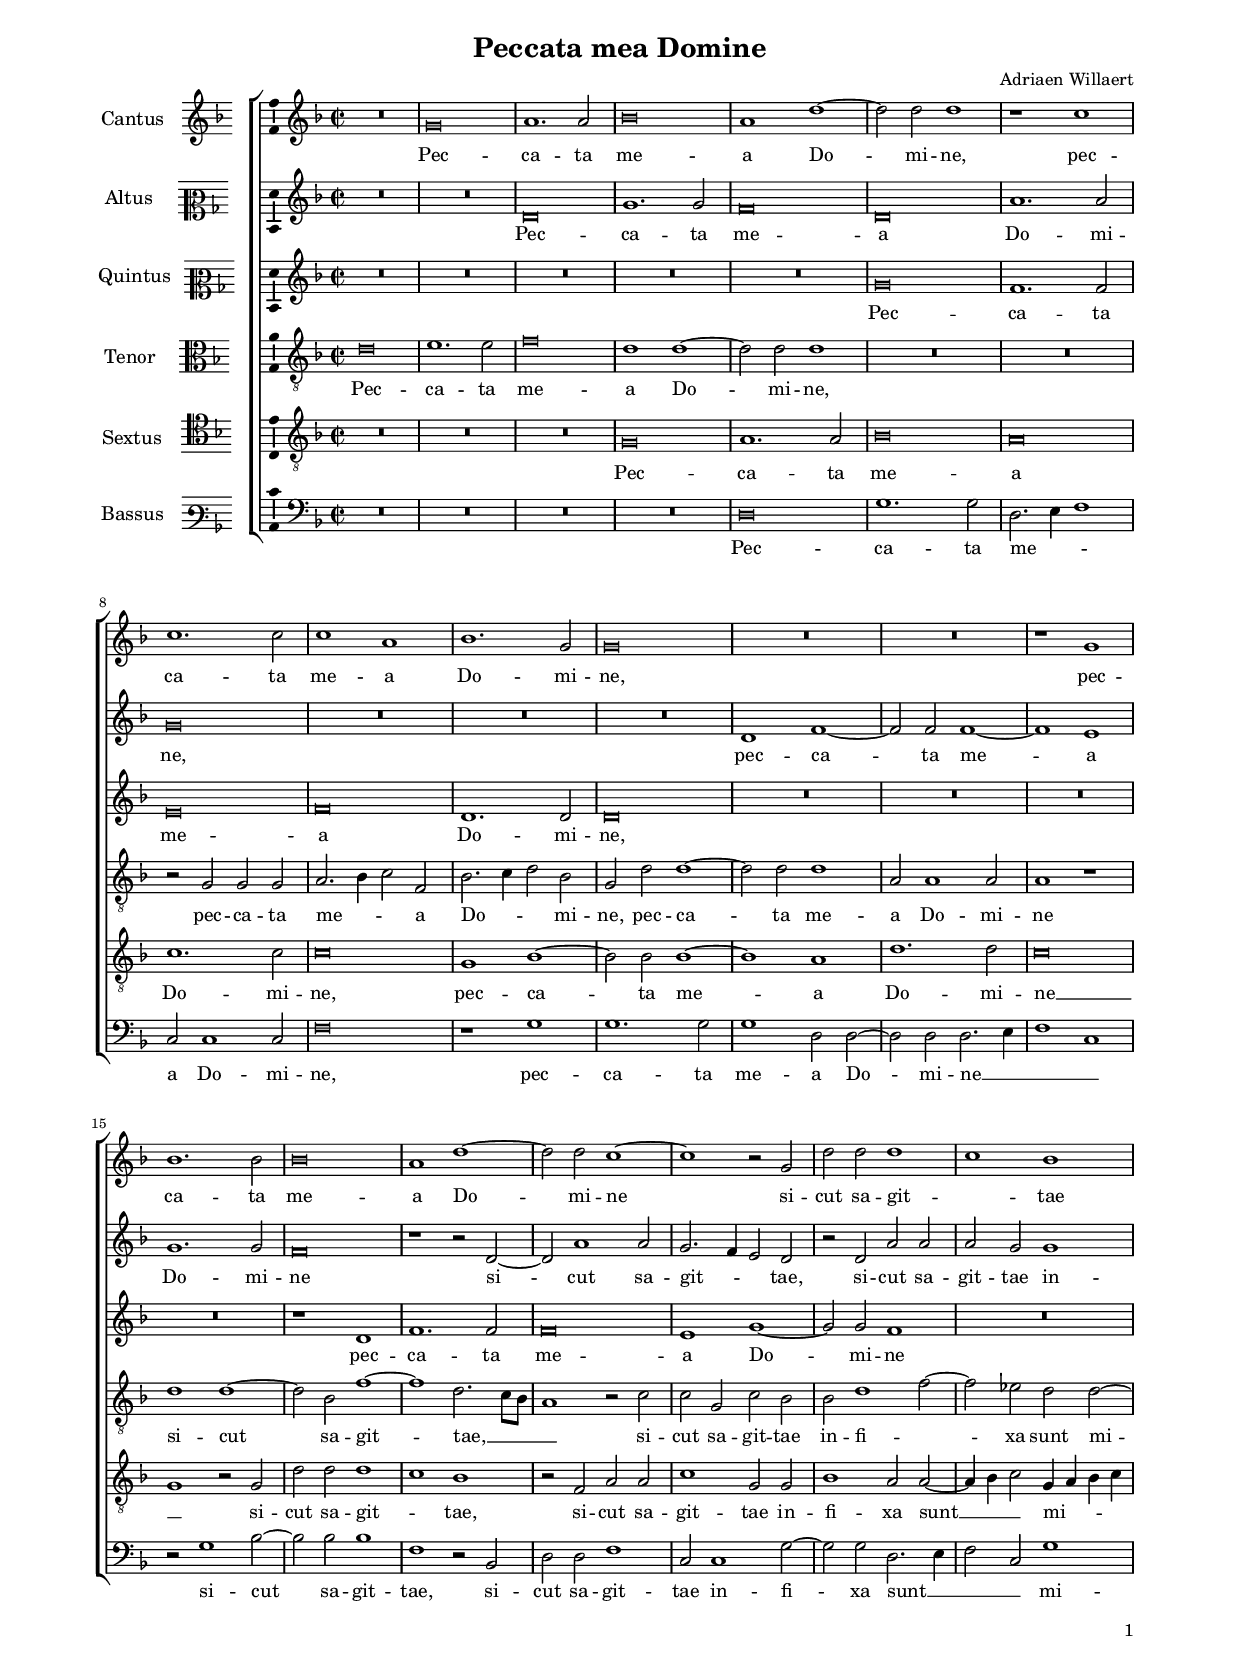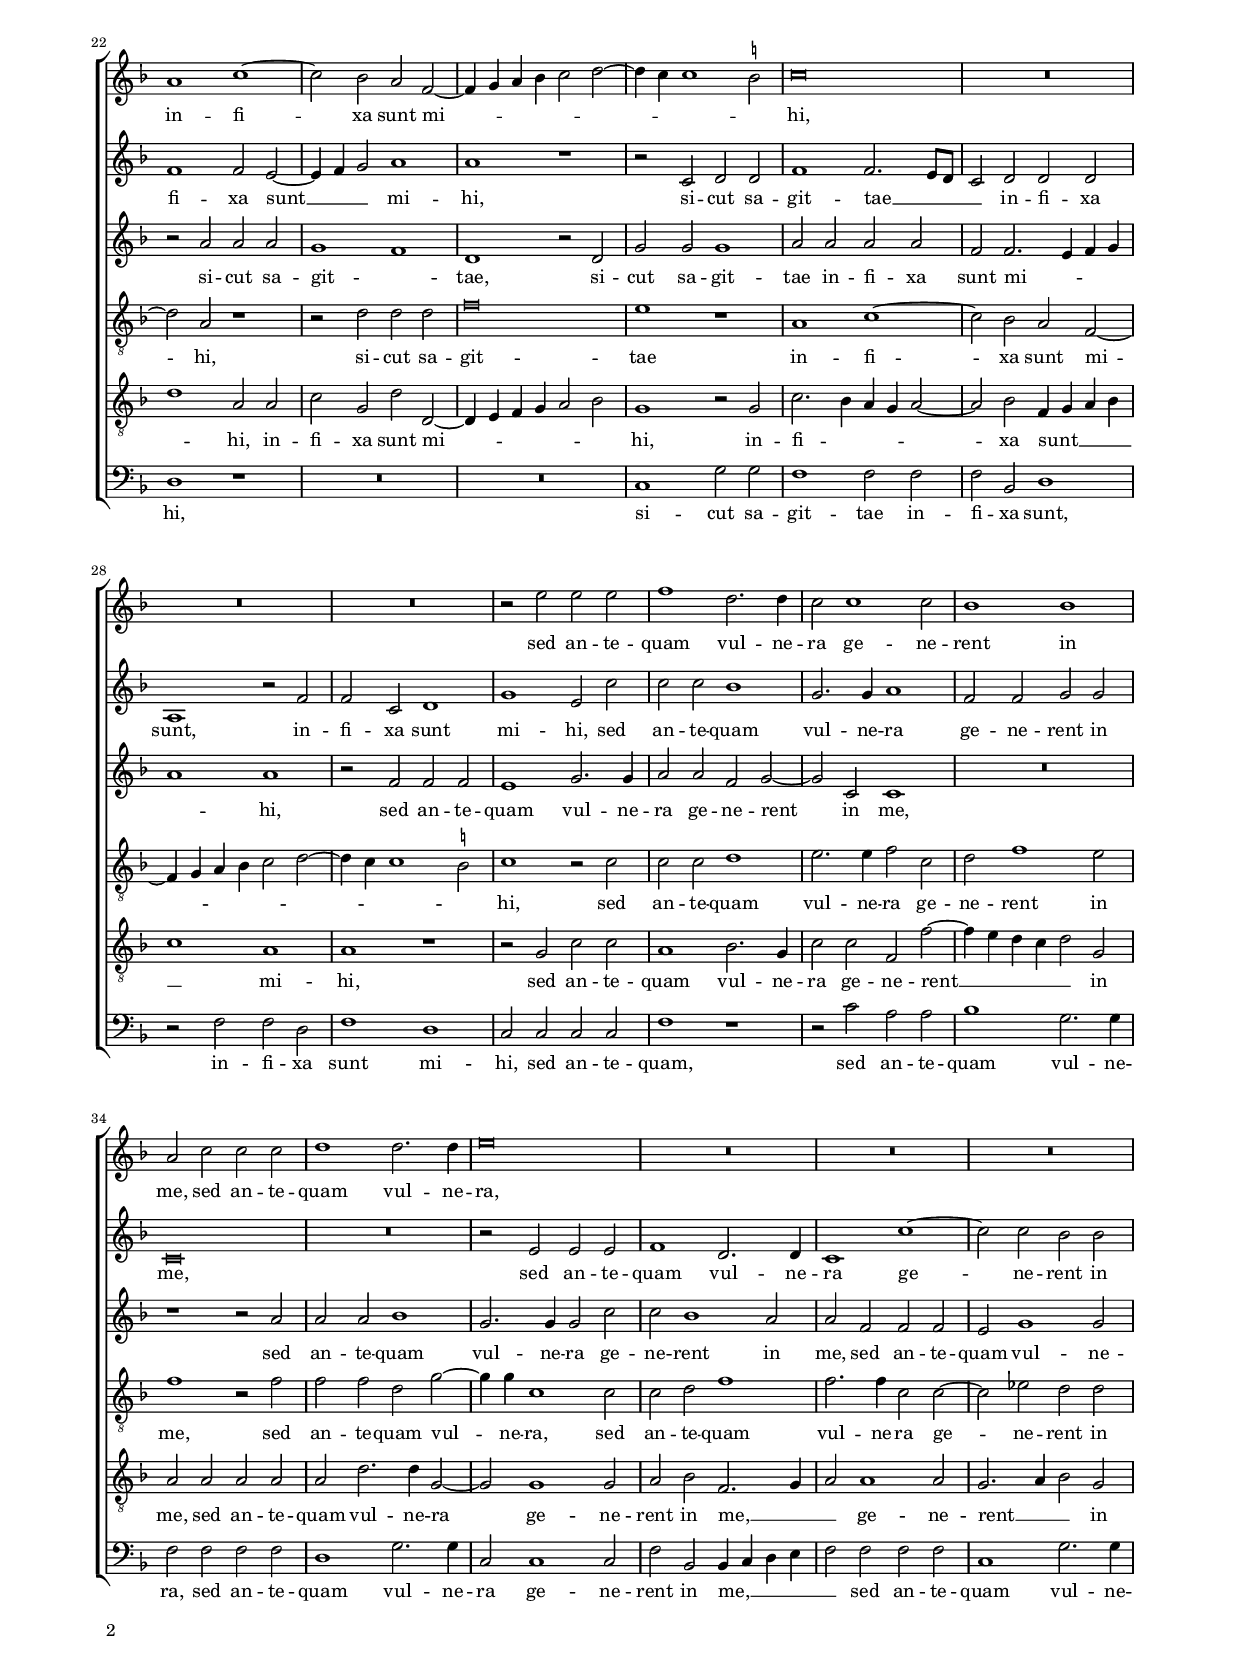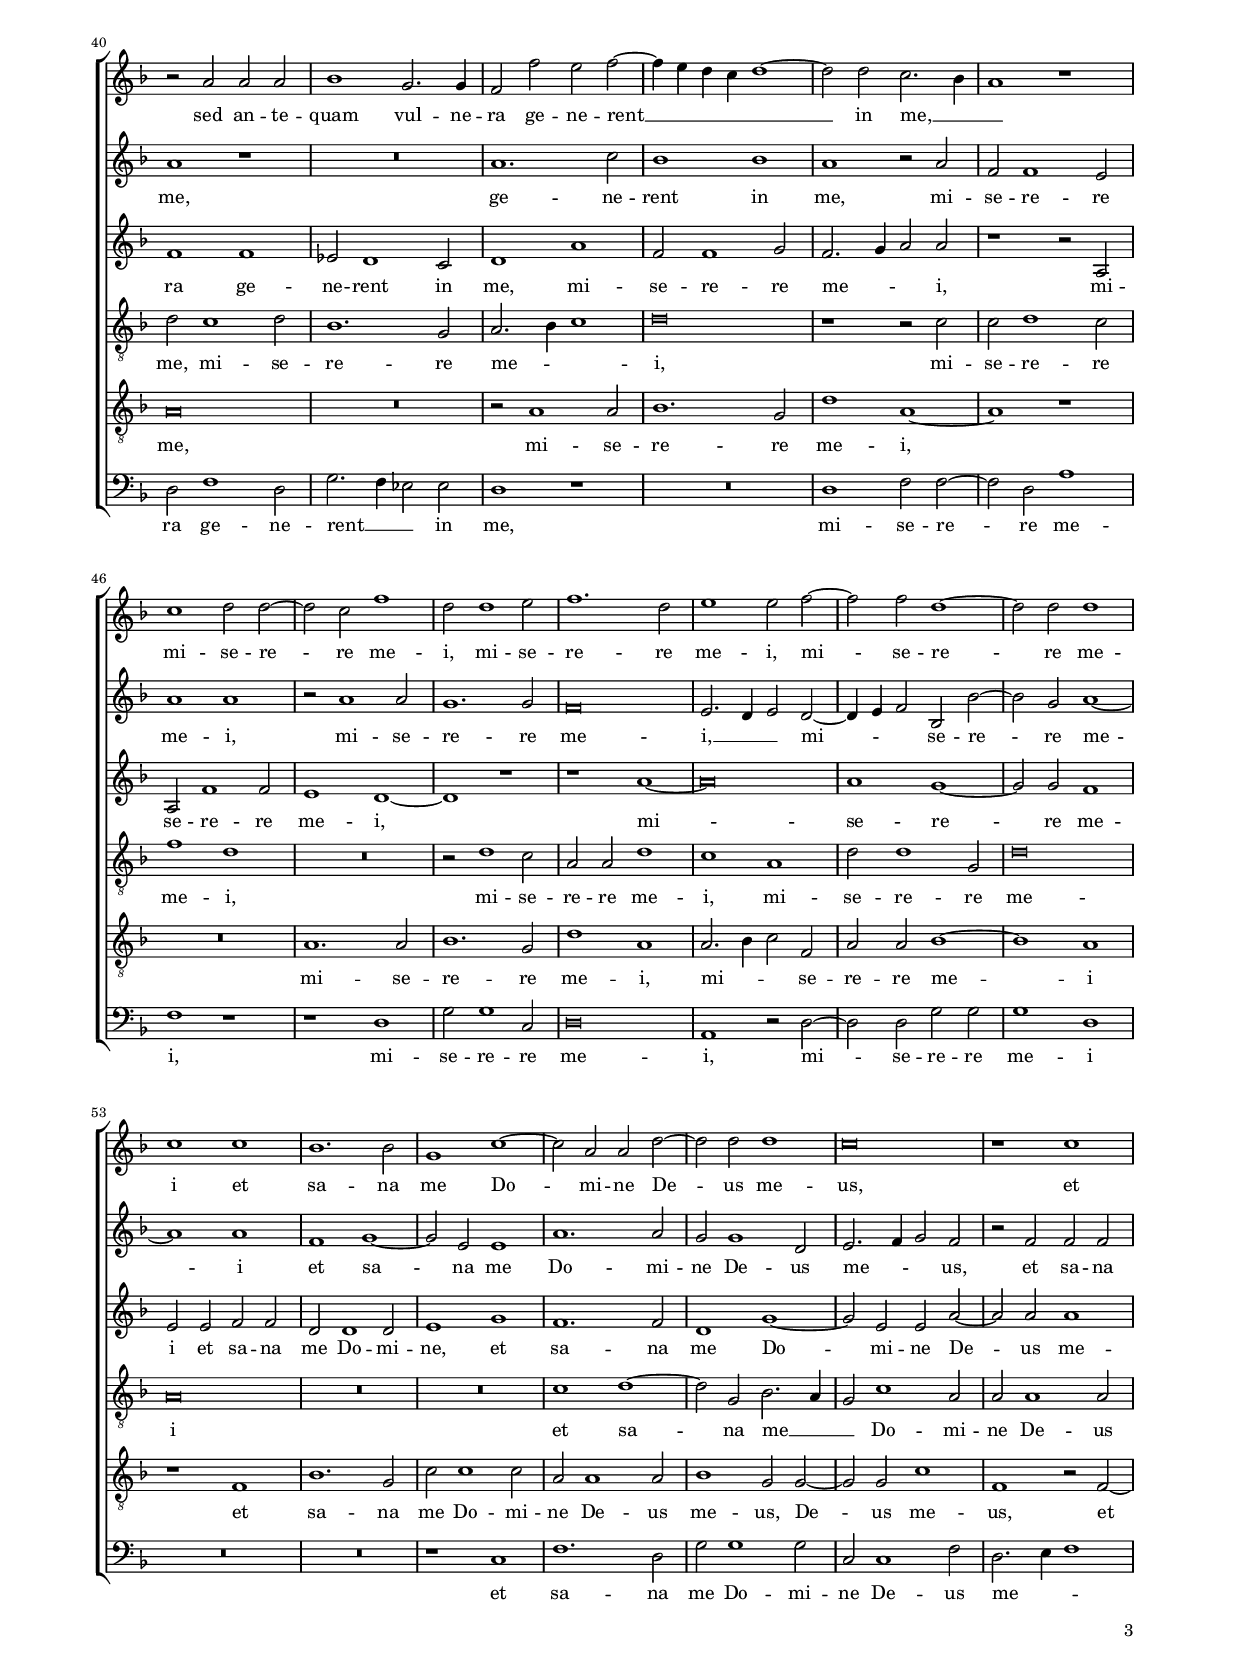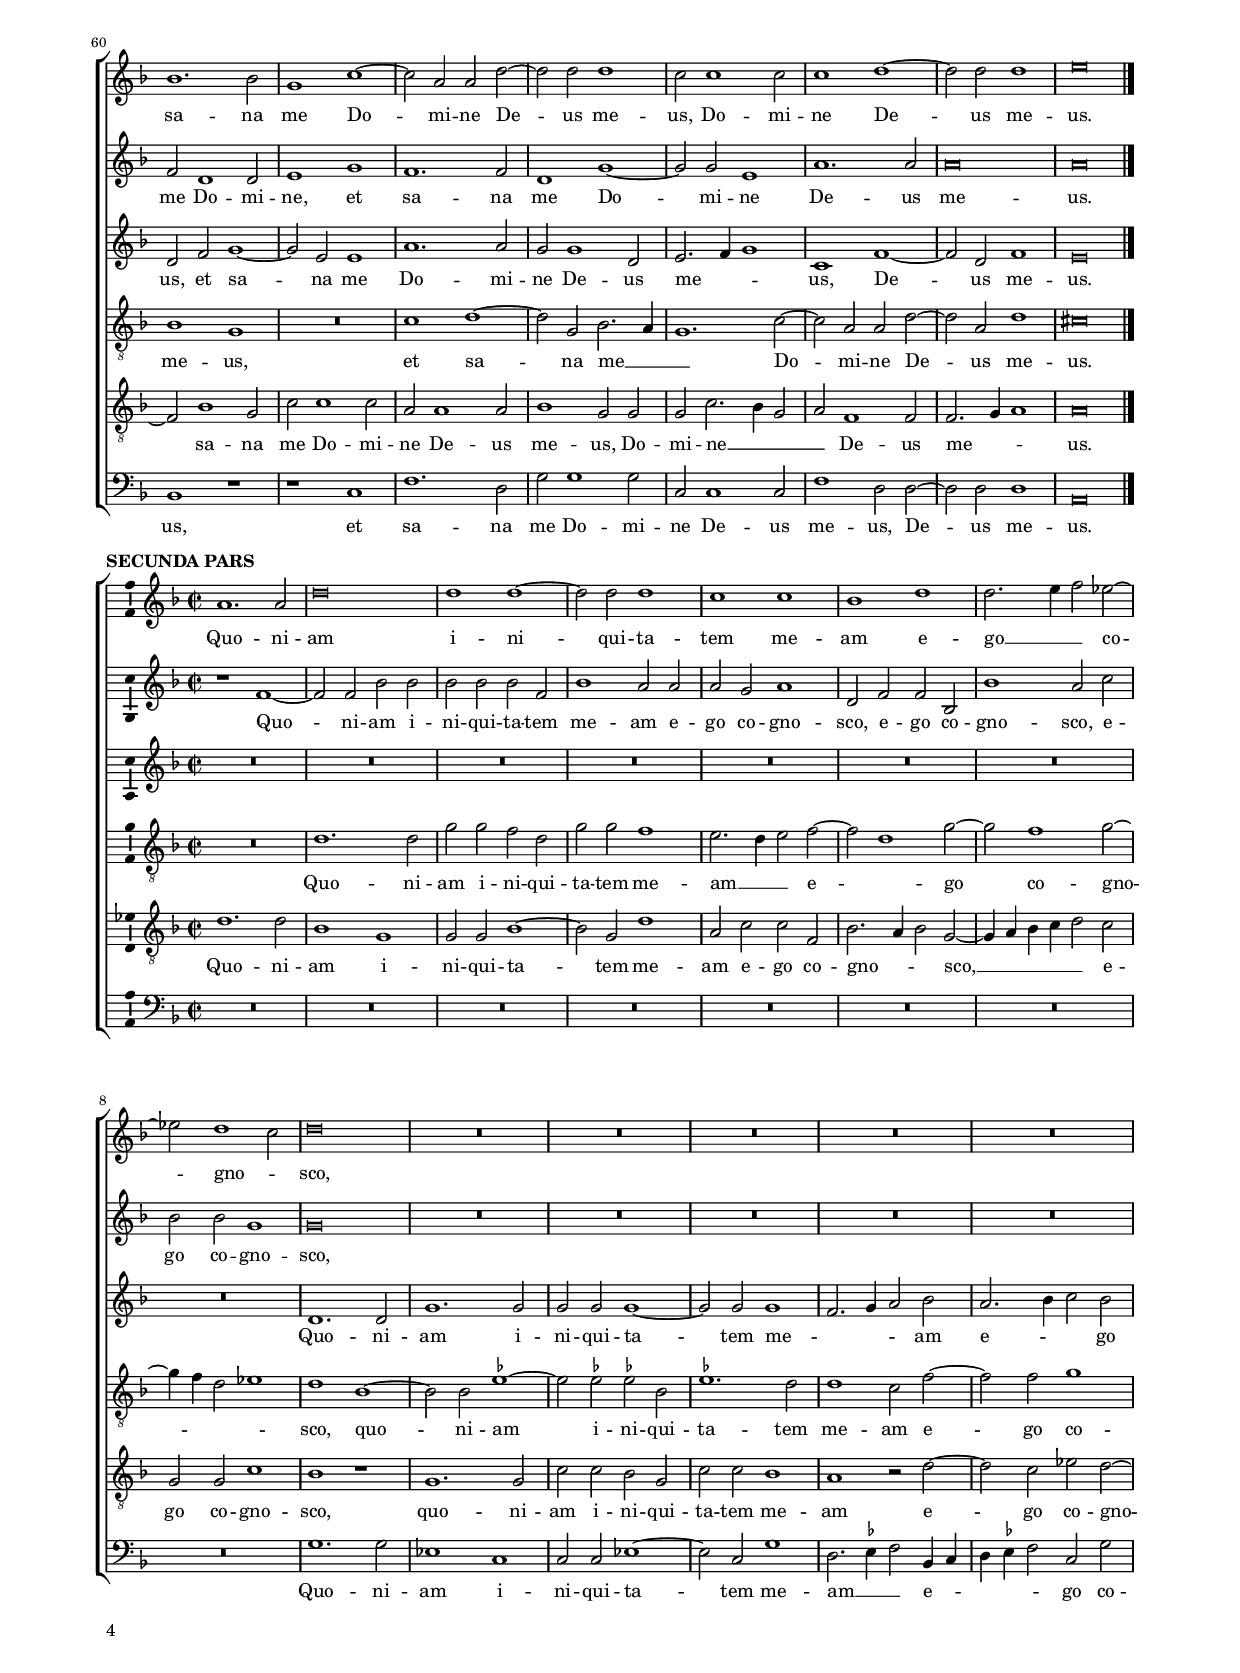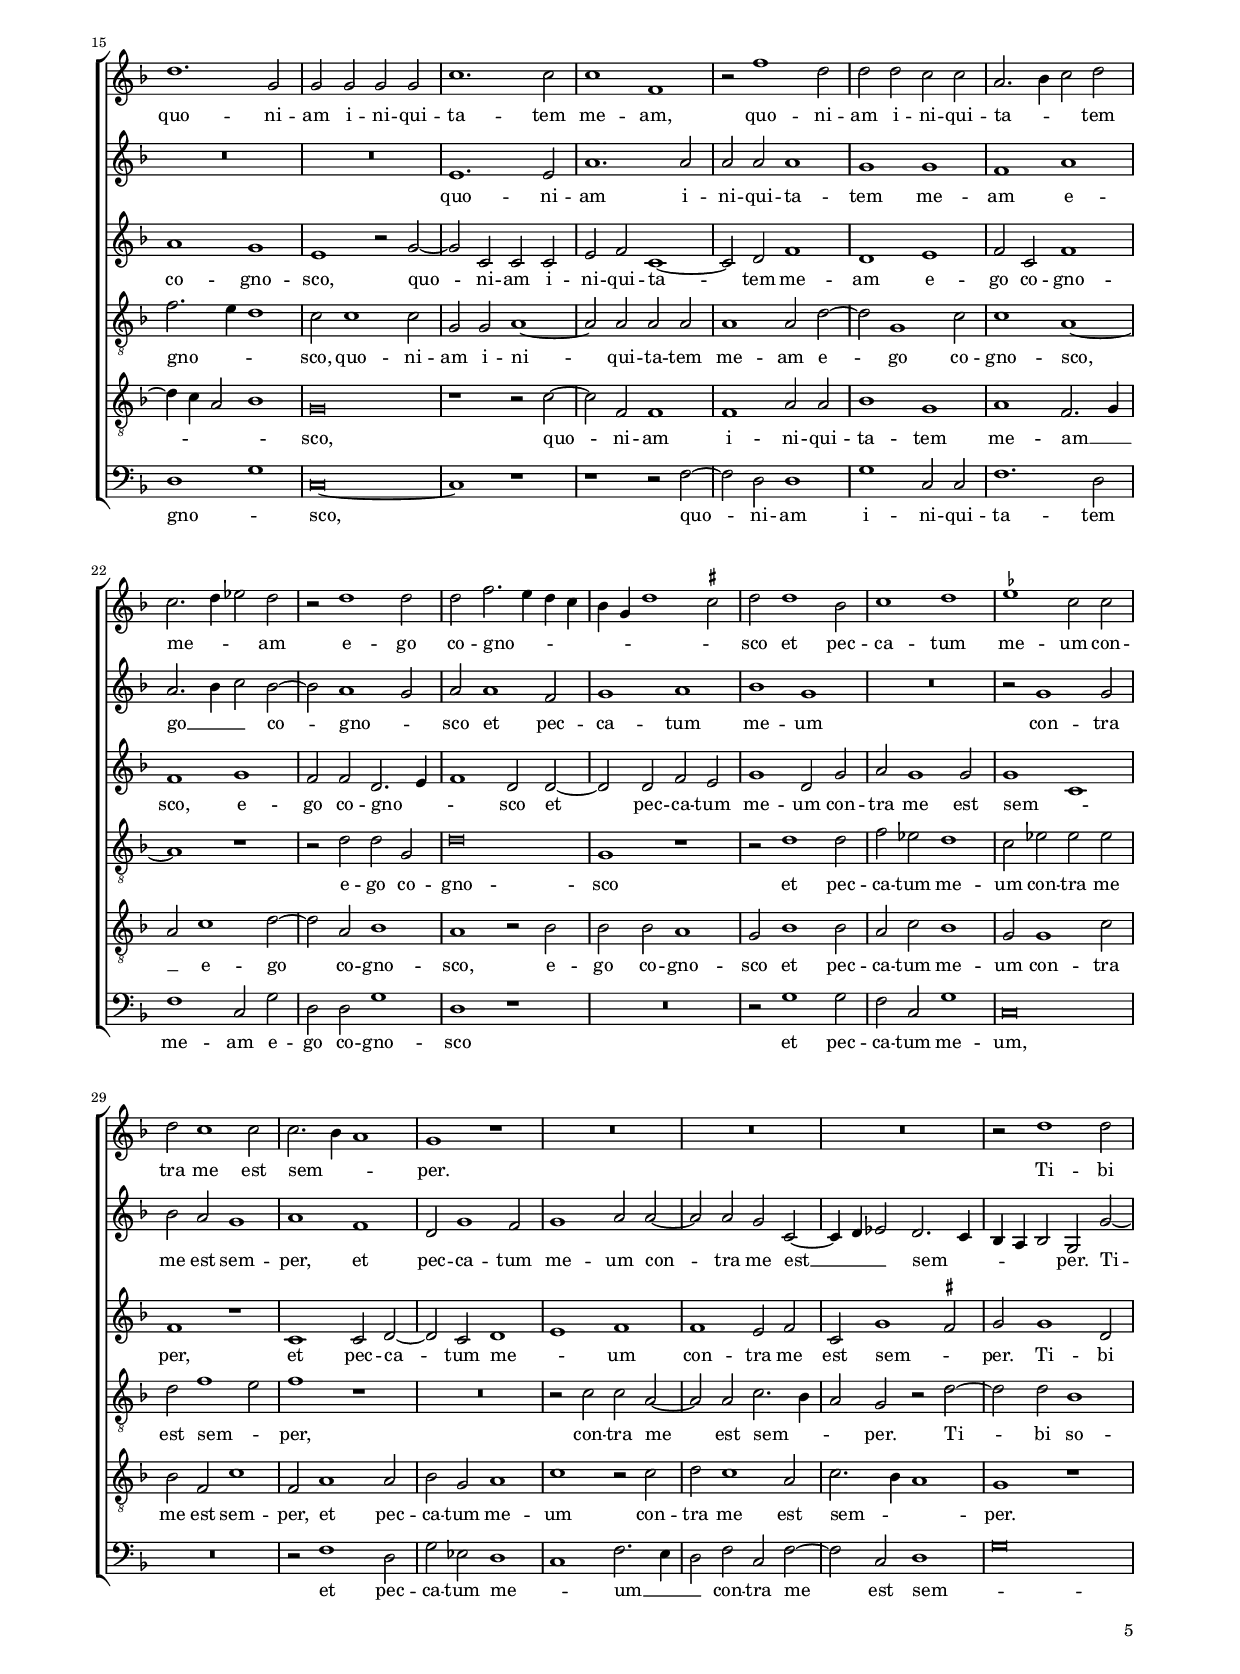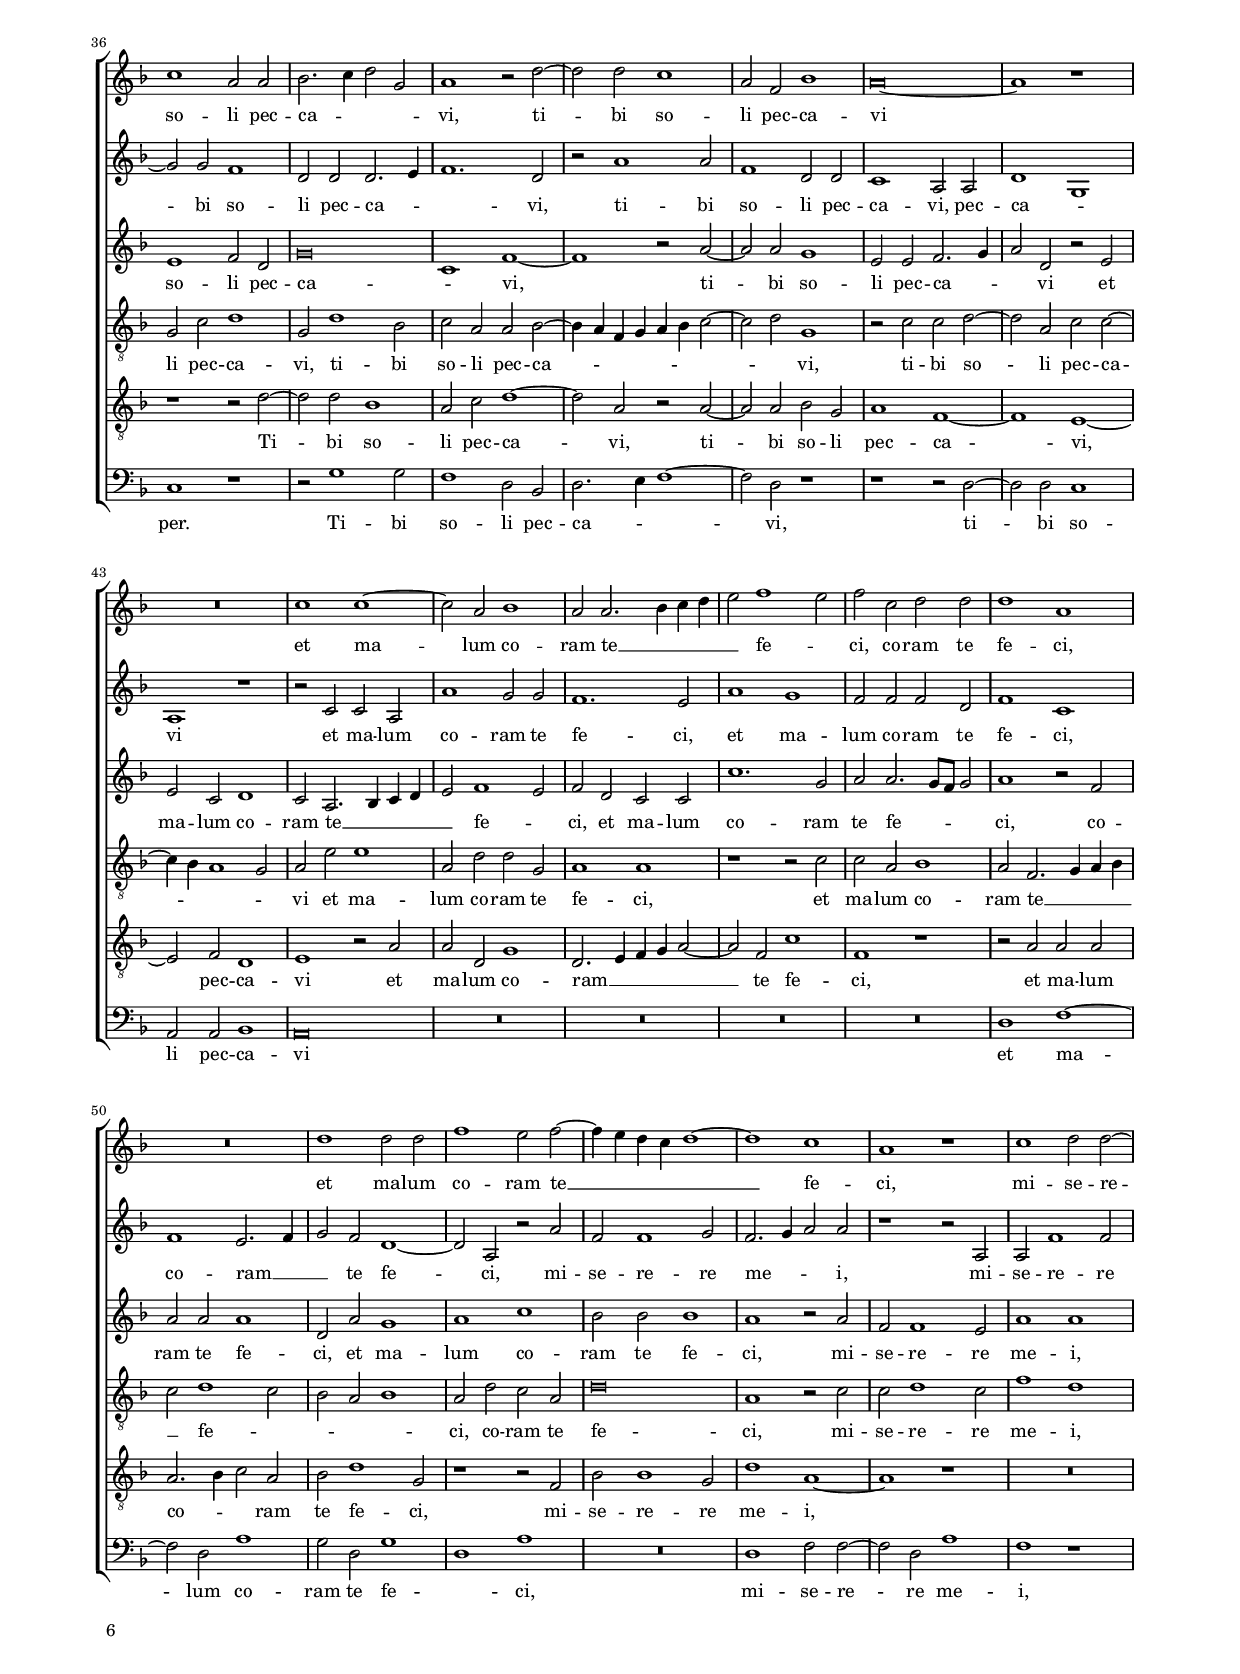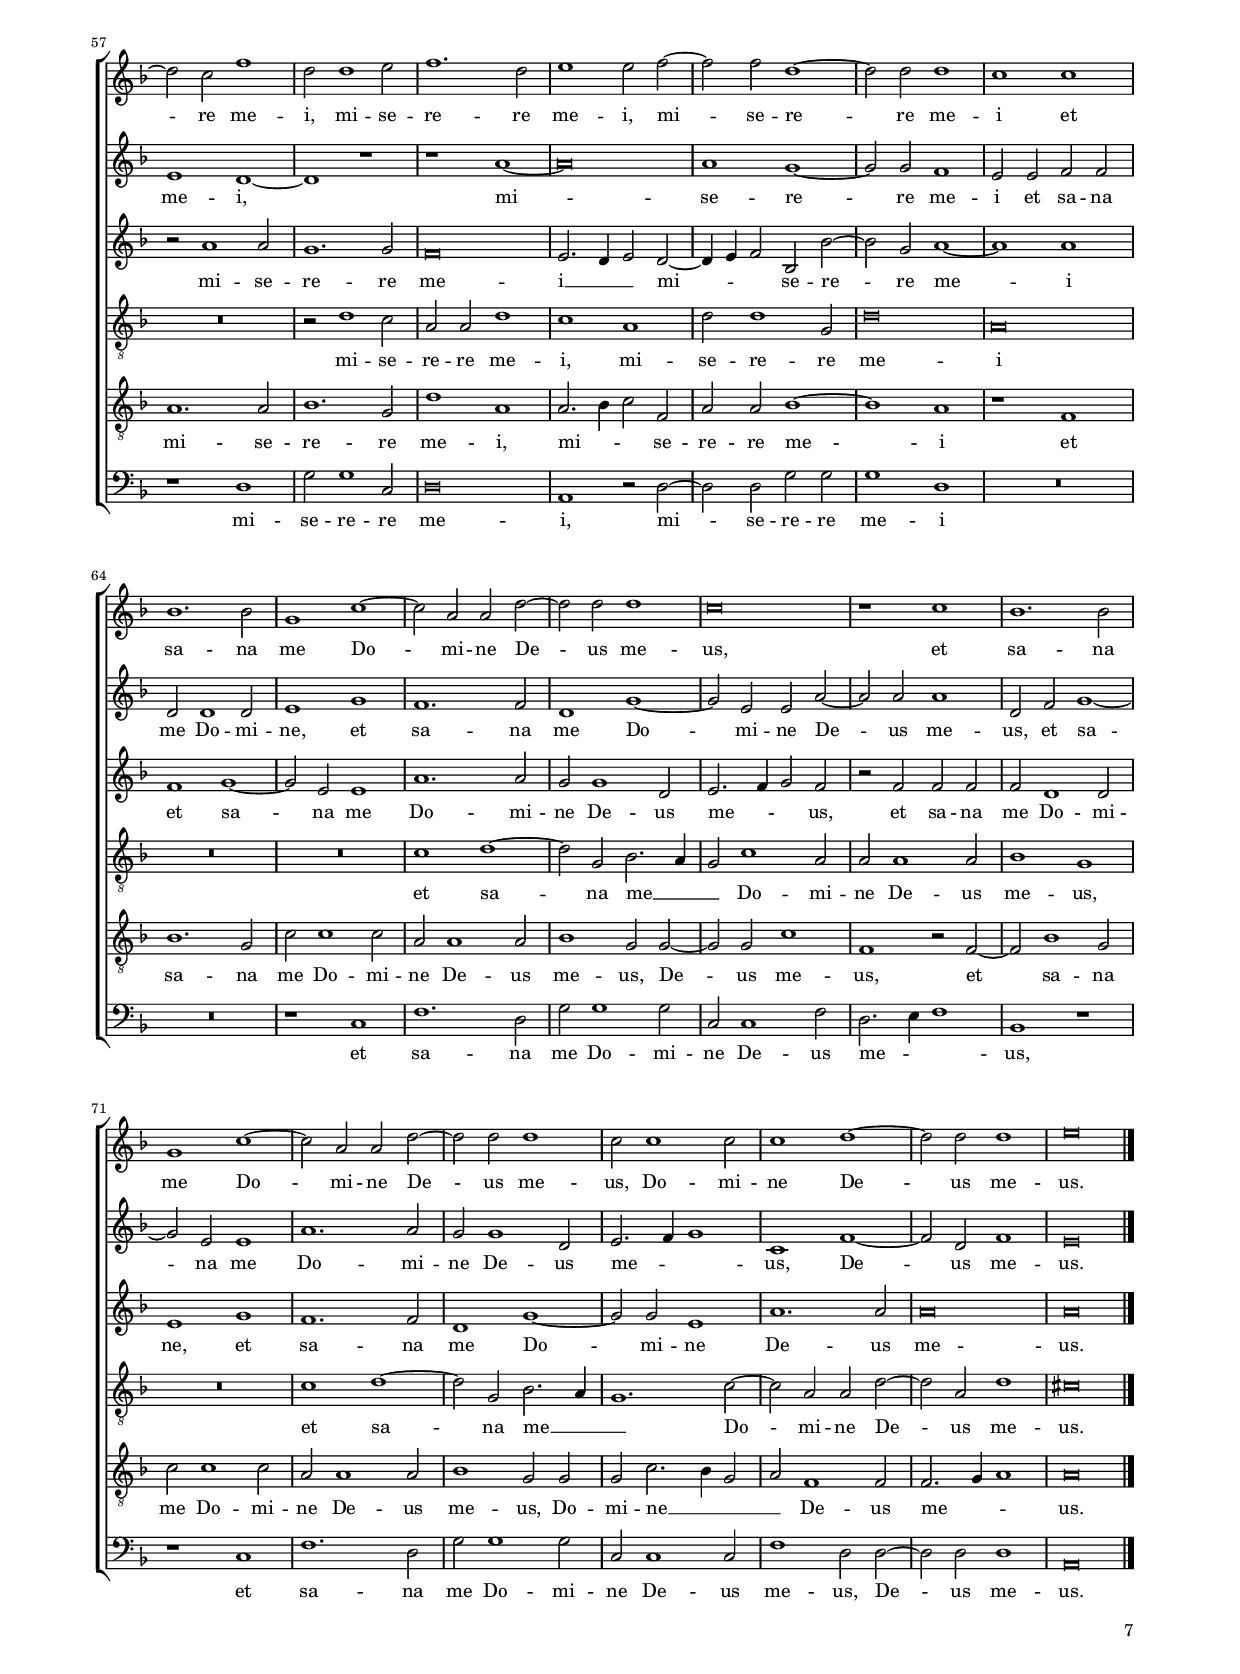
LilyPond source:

\header
{
  title="Peccata mea Domine"
  composer="Adriaen Willaert"
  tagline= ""
}

\version "2.20.0"
\language deutsch
#(set-global-staff-size 15)
% #(set-default-paper-size "letter")
#(ly:set-option 'point-and-click #f)


	ficta = { \once \set suggestAccidentals = ##t }
	
	forget = #(define-music-function (music) (ly:music?) #{
		\accidentalStyle forget
		$music
		\accidentalStyle default
		#})

	m = \melisma
	me = \melismaEnd
 %	\mark \markup { \fontsize #-3 \note  #"1" #1 = \fontsize #-3 \note #"1." #1 }


\paper
	{
	top-margin = 1.5 \cm
	bottom-margin = 1 \cm
	left-margin = 1.8 \cm
	right-margin = 1.8 \cm
	ragged-bottom = ##f
	ragged-last-bottom = ##f
	print-page-number = ##f
	score-system-spacing = #'((basic-distance . 17) (minimum-distance . 14) (padding . 5) (strechability . 250))
	system-system-spacing = #'((basic-distance . 17) (minimum-distance . 14) (padding . 5) (strechability . 250))
        oddFooterMarkup=\markup   \fill-line { "" \fromproperty #'page:page-number-string }
        evenFooterMarkup=\markup  \fill-line { \fromproperty #'page:page-number-string "" }
        last-bottom-spacing = #'((basic-distance . 12) (minimum-distance . 6) (padding . 3))
	systems-per-page = 3
%       page-count = 6
%	min-systems-per-page = 3
	}

global = {
	\key f \major
	\time 2/2 \set Score.measureLength = #(ly:make-moment 2/1)
        \skip 1*2*67 \bar "|."
	}


incipitcantus = \markup { \score {
	{
	\set Staff.instrumentName = \markup { \fontsize #1 "Cantus" }
	\key f \major
	\clef violin
	s4 \bar ""
	}
	\layout  {
	raggedright = ##t
	indent = 1.6 \cm
	line-width = 2.2 \cm
	\context { \Staff \remove Time_signature_engraver }
	\override Staff.Clef.Y-extent = #'(0 . 0)
	}} \hspace #1 }
      
      
incipitaltus = \markup { \score {
	{
	\set Staff.instrumentName = \markup { \fontsize #1 "Altus" }
	\key f \major
	\clef mezzosoprano
	s4 \bar ""
	}
	\layout  {
	raggedright = ##t
	indent = 1.6 \cm
	line-width = 2.2 \cm
	\context { \Staff \remove Time_signature_engraver }
	\override Staff.Clef.Y-extent = #'(0 . 0)
	}} \hspace #1 }
    
     
incipitquintus = \markup { \score {
	{
	\set Staff.instrumentName = \markup { \fontsize #1 "Quintus" }
	\key f \major
	\clef mezzosoprano
	s4 \bar ""
	}
	\layout  {
	raggedright = ##t
	indent = 1.6 \cm
	line-width = 2.2 \cm
	\context { \Staff \remove Time_signature_engraver }
	\override Staff.Clef.Y-extent = #'(0 . 0)
	}} \hspace #1 }
      

incipittenor = \markup { \score {
	{
	\set Staff.instrumentName = \markup { \fontsize #1 "Tenor" }
	\key f \major
	\clef alto
	s4 \bar ""
	}
	\layout  {
	raggedright = ##t
	indent = 1.6 \cm
	line-width = 2.2 \cm
	\context { \Staff \remove Time_signature_engraver }
	\override Staff.Clef.Y-extent = #'(0 . 0)
	}} \hspace #1 }
 

incipitsextus = \markup { \score {
	{
	\set Staff.instrumentName = \markup { \fontsize #1 "Sextus" }
	\key f \major
	\clef tenor
        s4 \bar ""
	}
	\layout  {
	raggedright = ##t
	indent = 1.6 \cm
	line-width = 2.2 \cm
	\context { \Staff \remove Time_signature_engraver }
	\override Staff.Clef.Y-extent = #'(0 . 0)
	}} \hspace #1 }
 
      
incipitbassus = \markup { \score {
	{
	\set Staff.instrumentName = \markup { \fontsize #1 "Bassus" }
	\key f \major
	\clef varbaritone
	s4 \bar ""
	}
	\layout  {
	raggedright = ##t
	indent = 1.6 \cm
	line-width = 2.2 \cm
	\context { \Staff \remove Time_signature_engraver }
	\override Staff.Clef.Y-extent = #'(0 . 0)
	}} \hspace #1 }


cantus =  \relative c''
	{
	R\breve
	g\breve
	a1. a2
	b\breve
%5
	a1 d~ |
	d2 d d1
	r1 c
	c1. c2
	c1 a
%10
	b1. g2 |
	g\breve
	R\breve
	R\breve
	r1 g
%15
	b1. b2 |
	b\breve
	a1 d~
	d2 d c1~
	c1 r2 g
%20
	d'2 d d1 |
	c1 b
	a1 c~
	c2 b a f~
	f4 g a b c2 d~
%25
	d4 c c1 \ficta h2 |
	c\breve
	R\breve
	R\breve
	R\breve
%30
	r2 e e e |
	f1 d2. d4
	c2 c1 c2
	b1 b
	a2 c c c
%35
	d1 d2. d4 |
	e\breve
	R\breve
	R\breve
	R\breve
%40
	r2 a, a a |
	b1 g2. g4
	f2 f' e f~
	f4 e d c d1~
	d2 d c2. b4
%45
	a1 r |
	c1 d2 d~
	d2 c f1
	d2 d1 e2
	f1. d2
%50
	e1 e2 f~ |
	f2 f d1~
	d2 d d1
	c1 c
	b1. b2
%55
	g1 c~ |
	c2 a a d~
	d2 d d1
	c\breve
	r1 c
%60
	b1. b2 |
	g1 c~
	c2 a a d~
	d2 d d1
	c2 c1 c2
%65
	c1 d~ |
	d2 d d1
	e\breve |
	}


altus = \relative c'
	{
	R\breve
	R\breve
	d\breve
	g1. g2
%5
	f\breve |
	d\breve
	a'1. a2
	g\breve
	R\breve
%10
	R\breve |
	R\breve
	d1 f~
	f2 f f1~
	f1 e
%15
	g1. g2 |
	f\breve
	r1 r2 d~
	d2 a'1 a2
	g2. f4 e2 d
%20
	r2 d a' a |
	a2 g g1
	f1 f2 e~
	e4 f g2 a1
	a1 r
%25
	r2 c, d d |
	f1 f2. e8 d
	c2 d d d
	a1 r2 f'
	f2 c d1
%30
	g1 e2 c' |
	c2 c b1
	g2. g4 a1
	f2 f g g
	c,\breve
%35
	R\breve |
	r2 e e e
	f1 d2. d4
	c1 c'~
	c2 c b b
%40
	a1 r |
	R\breve
	a1. c2
	b1 b
	a1 r2 a
%45
	f2 f1 e2 |
	a1 a
	r2 a1 a2
	g1. g2
	f\breve
%50
	e2. d4 e2 d~ |
	d4 e f2 b, b'~
	b2 g a1~
	a1 a
	f1 g~
%55
	g2 e e1 |
	a1. a2
	g2 g1 d2
	e2. f4 g2 f
	r2 f f f
%60
	f2 d1 d2 |
	e1 g
	f1. f2
	d1 g~
	g2 g e1
%65
	a1. a2 |
	a\breve
	a\breve |
	}


quintus =  \relative c'
    {
	R\breve
	R\breve
	R\breve
	R\breve
%5
	R\breve |
	g'\breve
	f1. f2
	e\breve
	f\breve
%10
	d1. d2 |
	d\breve
	R\breve
	R\breve
	R\breve
%15
	R\breve |
	r1 d
	f1. f2
	f\breve
	e1 g~
%20
	g2 g f1 |
	R\breve
	r2 a a a
	g1 f
	d1 r2 d
%25
	g2 g g1 |
	a2 a a a
	f2 f2. e4 f g
	a1 a
	r2 f f f
%30
	e1 g2. g4 |
	a2 a f g~
	g2 c, c1
	R\breve
	r1 r2 a'
%35
	a2 a b1 |
	g2. g4 g2 c
	c2 b1 a2
	a2 f f f
	e2 g1 g2
%40
	f1 f |
	es2 d1 c2
	d1 a'
	f2 f1 g2
	f2. g4 a2 a
%45
	r1 r2 a, |
	a2 f'1 f2
	e1 d~
	d1 r
	r1 a'~
%50
	a\breve |
	a1 g~
	g2 g f1
	e2 e f f
	d2 d1 d2
%55
	e1 g |
	f1. f2
	d1 g~
	g2 e e a~
	a2 a a1
%60
	d,2 f g1~ |
	g2 e e1
	a1. a2
	g2 g1 d2
	e2. f4 g1
%65
	c,1 f~ |
	f2 d f1
	e\breve |
	}


tenor =  \relative c'
	{
	d\breve
	e1. e2
	f\breve
	d1 d~
%5
	d2 d d1 |
	R\breve
	R\breve
	r2 g, g g
	a2. b4 c2 f,
%10
	b2. c4 d2 b |
	g2 d' d1~
	d2 d d1
	a2 a1 a2
	a1 r
%15
	d1 d~ |
	d2 b f'1~
	f1 d2. c8 b
	a1 r2 c
	c2 g c b
%20
	b2 d1 f2~ |
	f2 es d d~
	d2 a r1
	r2 d d d
	f\breve
%25
	e1 r |
	a,1 c~
	c2 b a f~
	f4 g a b c2 d~
	d4 c c1 \ficta h2
%30
	c1 r2 c |
	c2 c d1
	e2. e4 f2 c
	d2 f1 e2
	f1 r2 f 
%35
	f2 f d g~ |
	g4 g c,1 c2
	c2 d f1
	f2. f4 c2 c~
	c2 es d d
%40
	d2 c1 d2 |
	b1. g2
	a2. b4 c1
	d\breve
	r1 r2 c
%45
	c2 d1 c2 |
	f1 d
	R\breve
	r2 d1 c2
	a2 a d1
%50
	c1 a |
	d2 d1 g,2
	d'\breve
	a\breve
	R\breve
%55
	R\breve |
	c1 d~
	d2 g, b2. a4
	g2 c1 a2
	a2 a1 a2
%60
	b1 g |
	R\breve
	c1 d~
	d2 g, b2. a4
	g1. c2~
%65
	c2 a a d~ |
	d2 a d1
	cis\breve |
	}


sextus  =  \relative c'
	{
	R\breve
	R\breve
	R\breve
	g\breve
%5
	a1. a2 |
	b\breve
	a\breve
	c1. c2
	c\breve
%10
	g1 b~ |
	b2 b b1~
	b1 a
	d1. d2
	c\breve
%15
	g1 r2 g |
	d'2 d d1
	c1 b
	r2 f a a
	c1 g2 g
%20
	b1 a2 a~ |
	a4 b c2 g4 a b c
	d1 a2 a
	c2 g d' d,~
	d4 e f g a2 b
%25
	g1 r2 g |
	c2. b4 a g a2~
	a2 b f4 g a b
	c1 a
	a1 r
%30
	r2 g c c |
	a1 b2. g4
	c2 c f, f'~
	f4 e d c d2 g,
	a2 a a a
%35
	a2 d2. d4 g,2~ |
	g2 g1 g2
	a2 b f2. g4
	a2 a1 a2
	g2. a4 b2 g
%40
	a\breve |
	R\breve
	r2 a1 a2
	b1. g2
	d'1 a~
%45
	a1 r |
	R\breve
	a1. a2
	b1. g2
	d'1 a
%50
	a2. b4 c2 f, |
	a2 a b1~
	b1 a
	r1 f
	b1. g2
%55
	c2 c1 c2 |
	a2 a1 a2
	b1 g2 g~
	g2 g c1
	f,1 r2 f~
%60
	f2 b1 g2 |
	c2 c1 c2
	a2 a1 a2
	b1 g2 g
	g2 c2. b4 g2
%65
	a2 f1 f2 |
	f2. g4 a1
	a\breve |
	}


bassus  =  \relative c
	{
	R\breve
	R\breve
	R\breve
	R\breve
%5
	d\breve |
	g1. g2
	d2. e4 f1
	c2 c1 c2
	f\breve
%10
	r1 g |
	g1. g2
	g1 d2 d~
	d2 d d2. e4
	f1 c
%15
	r2 g'1 b2~ |
	b2 b b1
	f1 r2 b,
	d2 d f1
	c2 c1 g'2~
%20
        g2 g d2. e4 |	
	f2 c g'1
	d1 r
	R\breve
	R\breve
%25
	c1 g'2 g |
	f1 f2 f
	f2 b, d1
	r2 f f d
	f1 d
%30
	c2 c c c |
	f1 r
	r2 c' a a
	b1 g2. g4
	f2 f f f
%35
	d1 g2. g4 |
	c,2 c1 c2
	f2 b, b4 c d e
	f2 f f f
	c1 g'2. g4
%40
	d2 f1 d2 |
	g2. f4 es2 es
	d1 r
	R\breve
	d1 f2 f~
%45
	f2 d a'1 |
	f1 r
	r1 d
	g2 g1 c,2
	d\breve
%50
	a1 r2 d~ |
	d2 d g g
	g1 d
	R\breve
	R\breve
%55
	r1 c |
	f1. d2
	g2 g1 g2
	c,2 c1 f2
	d2. e4 f1
%60
	b,1 r |
	r1 c
	f1. d2
	g2 g1 g2
	c,2 c1 c2
%65
	f1 d2 d~ |
	d2 d d1
	a\breve |
	}


lyricscantus = \lyricmode {
	Pec -- ca -- ta me -- a Do -- mi -- ne,
        pec -- ca -- ta me -- a Do -- mi -- ne,
        pec -- ca -- ta me -- a Do -- mi -- ne
        si -- cut sa -- git -- _ tae
        in -- fi -- xa sunt mi -- _ _ _ _ _ _ _ _ hi,
        sed an -- te -- quam vul -- ne -- ra ge -- ne -- rent in me,
        sed an -- te -- quam vul -- ne -- ra,
        sed an -- te -- quam vul -- ne -- ra ge -- ne -- rent __ _ _ _ _ in me, __ _ _
        mi -- se -- re -- re me -- i,
        mi -- se -- re -- re me -- i,
        mi -- se -- re -- re me -- i
        et sa -- na me Do -- mi -- ne De -- us me -- us,
        et sa -- na me Do -- mi -- ne De -- us me -- us,
        Do -- mi -- ne De -- us me -- us.        
	}


lyricsaltus = \lyricmode {
	Pec -- ca -- ta me -- a Do -- mi -- ne,
        pec -- ca -- ta me -- a Do -- mi -- ne
        si -- cut sa -- git -- _ _ tae,
        si -- cut sa -- git -- tae
        in -- fi -- xa sunt __ _ _ mi -- hi,
        si -- cut sa -- git -- tae __ _ _ _ 
        in -- fi -- xa sunt,
        in -- fi -- xa sunt mi -- hi,
        sed an -- te -- quam vul -- ne -- ra ge -- ne -- rent in me,
        sed an -- te -- quam vul -- ne -- ra ge -- ne -- rent in me,
        ge -- ne -- rent in me,
        mi -- se -- re -- re me -- i,
        mi -- se -- re -- re me -- i, __ _ _
        mi -- _ _ se -- re -- re me -- i
        et sa -- na me Do -- mi -- ne De -- us me -- _ _ us,
        et sa -- na me Do -- mi -- ne,
        et sa -- na me Do -- mi -- ne De -- us me -- us.        
	}
	
	
lyricsquintus = \lyricmode {
	Pec -- ca -- ta me -- a Do -- mi -- ne,
        pec -- ca -- ta me -- a Do -- mi -- ne
        si -- cut sa -- git -- _ tae,
        si -- cut sa -- git -- tae
        in -- fi -- xa sunt mi -- _ _ _ _ hi,
        sed an -- te -- quam vul -- ne -- ra ge -- ne -- rent in me,
        sed an -- te -- quam vul -- ne -- ra ge -- ne -- rent in me,
        sed an -- te -- quam vul -- ne -- ra ge -- ne -- rent in me,
        mi -- se -- re -- re me -- _ _ i,
        mi -- se -- re -- re me -- i,
        mi -- se -- re -- re me -- i
        et sa -- na me Do -- mi -- ne,
        et sa -- na me Do -- mi -- ne De -- us me -- us,
        et sa -- na me Do -- mi -- ne De -- us me -- _ _ us,
        De -- us me -- us.        
	}


lyricstenor = \lyricmode {
	Pec -- ca -- ta me -- a Do -- mi -- ne,
        pec -- ca -- ta me -- _ _ a Do -- _ _ mi -- ne,
        pec -- ca -- ta me -- a Do -- mi -- ne
        si -- cut sa -- git -- tae, __ _ _ _
        si -- cut sa -- git -- tae
        in -- fi -- _ xa sunt mi -- hi,
        si -- cut sa -- git -- tae
        in -- fi -- xa sunt mi -- _ _ _ _ _ _ _ _ hi,
        sed an -- te -- quam vul -- ne -- ra ge -- ne -- rent in me,
        sed an -- te -- quam vul -- ne -- ra,
        sed an -- te -- quam vul -- ne -- ra ge -- ne -- rent in me,
        mi -- se -- re -- re me -- _ _ i,
        mi -- se -- re -- re me -- i,
        mi -- se -- re -- re me -- i,
        mi -- se -- re -- re me -- i
        et sa -- na me __ _ _ Do -- mi -- ne De -- us me -- us,
        et sa -- na me __ _ _ Do -- mi -- ne De -- us me -- us.        
	}


lyricssextus = \lyricmode {
	Pec -- ca -- ta me -- a Do -- mi -- ne,
        pec -- ca -- ta me -- a Do -- mi -- ne __ _
        si -- cut sa -- git -- _ tae,
        si -- cut sa -- git -- tae
        in -- fi -- xa sunt __ _ _ mi -- _ _ _ _ hi,
        in -- fi -- xa sunt mi -- _ _ _ _ _ hi,
        in -- fi -- _ _ _ _ xa sunt __ _ _ _ _ mi -- hi,
        sed an -- te -- quam vul -- ne -- ra ge -- ne -- rent __ _ _ _ _ in me,
        sed an -- te -- quam vul -- ne -- ra ge -- ne -- rent in me, __ _ _
        ge -- ne -- rent __ _ _ in me,
        mi -- se -- re -- re me -- i,
        mi -- se -- re -- re me -- i,
        mi -- _ _ se -- re -- re me -- i
        et sa -- na me Do -- mi -- ne De -- us me -- us,
        De -- us me -- us,
        et sa -- na me Do -- mi -- ne De -- us me -- us,
        Do -- mi -- ne __ _ _ _ De -- us me -- _ _ us.        
	}


lyricsbassus = \lyricmode {
	Pec -- ca -- ta me -- _ _ a Do -- mi -- ne,
        pec -- ca -- ta me -- a Do -- mi -- ne __ _ _ _
        si -- cut sa -- git -- tae,
        si -- cut sa -- git -- tae
        in -- fi -- xa sunt __ _ _ _ mi -- hi,
        si -- cut sa -- git -- tae
        in -- fi -- xa sunt,
        in -- fi -- xa sunt mi -- hi,
        sed an -- te -- quam,
        sed an -- te -- quam vul -- ne -- ra,
        sed an -- te -- quam vul -- ne -- ra ge -- ne -- rent in me, __ _ _ _ _ 
        sed an -- te -- quam vul -- ne -- ra ge -- ne -- rent __ _ _ in me,
        mi -- se -- re -- re me -- i,
        mi -- se -- re -- re me -- i,
        mi -- se -- re -- re me -- i
        et sa -- na me Do -- mi -- ne De -- us me -- _ _ us,
        et sa -- na me Do -- mi -- ne De -- us me -- us,
        De -- us me -- us.        
	}


\score
{  
	% \transpose {
	\new ChoirStaff \with { \override StaffGrouper.staff-staff-spacing.basic-distance = #12 }
	<<

	\new Staff << \global
	\new Voice="v1" {
		\set Staff.instrumentName=\incipitcantus
		\set Staff.midiInstrument = "reed organ"
		\clef "violin"
		\cantus }
	\new Lyrics \lyricsto "v1" {\lyricscantus }
	>>


	\new Staff << \global
	\new Voice="v2" {
		\set Staff.instrumentName=\incipitaltus
		\set Staff.midiInstrument = "reed organ"
		\clef "violin" 
		\altus}
	\new Lyrics \lyricsto "v2" {\lyricsaltus }
	>>


	\new Staff << \global
	\new Voice="v5" {
		\set Staff.instrumentName=\incipitquintus
		\set Staff.midiInstrument = "reed organ"
		\clef "violin"
		\quintus}
	\new Lyrics \lyricsto "v5" {\lyricsquintus }
	>>

        
	\new Staff << \global
	\new Voice="v3" {
		\set Staff.instrumentName=\incipittenor
		\set Staff.midiInstrument = "reed organ"
		\clef "G_8"
		\tenor }
	\new Lyrics \lyricsto "v3" {\lyricstenor }
	>>


	\new Staff << \global
	\new Voice="v6" {
		\set Staff.instrumentName=\incipitsextus
		\set Staff.midiInstrument = "reed organ"
		\clef "G_8" 
		\sextus}
	\new Lyrics \lyricsto "v6" {\lyricssextus }
	>>


	\new Staff << \global
	\new Voice="v4" {
		\set Staff.instrumentName=\incipitbassus
		\set Staff.midiInstrument = "reed organ"
		\clef "bass" 
		\bassus }
	\new Lyrics \lyricsto "v4" {\lyricsbassus}
	>>

	>>
	% } % transpose

	\layout
	{
	indent = 2.6 \cm
%	\context { \Lyrics \override VerticalAxisGroup.nonstaff-relatedstaff-spacing.padding = #2 }
%	\context { \Lyrics \override LyricText.font-size = #1 }	
	\context { \Staff \override TimeSignature.break-visibility = #end-of-line-invisible }
    \context { \Staff \consists "Ambitus_engraver" }
	\context { \Score \override BarNumber.padding = #2 }
	\context { \Voice \override NoteHead.style = #'baroque }
	}

\midi
	{
    	\tempo 2 = 90
	}

}

%%%%%%%%%%%%%%%%%%%%  SECUNDA PARS   %%%%%%%%%%%%%%%%%%%%

 %	\mark \markup { \fontsize #-3 \note  #"1" #1 = \fontsize #-3 \note #"1." #1 }

global = {
	\key f \major
	\time 2/2 \set Score.measureLength = #(ly:make-moment 2/1)
        \skip 1*2*77 \bar "|."
	}


cantus =  \relative c''
	{
	a1. a2
	d\breve
	d1 d~
	d2 d d1
%5
	c1 c |
	b1 d
	d2. e4 f2 es~
	es2 d1 c2
	d\breve
%10
	R\breve |
	R\breve
	R\breve
	R\breve
	R\breve
%15
	d1. g,2 |
	g2 g g g
	c1. c2
	c1 f,
	r2 f'1 d2
%20
	d2 d c c |
	a2. b4 c2 d
	c2. d4 es2 d
	r2 d1 d2
	d2 f2. e4 d c
%25
	b4 g d'1 \ficta cis2 |
	d2 d1 b2
	c1 d
	\ficta es1 c2 c
	d2 c1 c2
%30
	c2. b4 a1 |
	g1 r
	R\breve
	R\breve
	R\breve
%35
	r2 d'1 d2 |
	c1 a2 a
	b2. c4 d2 g,
	a1 r2 d~
	d2 d c1
%40
	a2 f b1 |
	a\breve~
	a1 r
	R\breve
	c1 c~
%45
	c2 a b1 |
	a2 a2. b4 c d
	e2 f1 e2
	f2 c d d
	d1 a
%50
	R\breve |
	d1 d2 d
	f1 e2 f~
	f4 e d c d1~
	d1 c
%55
	a1 r |
	c1 d2 d~
	d2 c f1
	d2 d1 e2
	f1. d2
%60
	e1 e2 f~ |
	f2 f d1~
	d2 d d1
	c1 c
	b1. b2
%65
	g1 c~ |
	c2 a a d~
	d2 d d1
	c\breve
	r1 c
%70
	b1. b2 |
	g1 c~
	c2 a a d~
	d2 d d1
	c2 c1 c2
%75
	c1 d~ |
	d2 d d1
	e\breve |
	}


altus = \relative c'
	{
	r1 f~
	f2 f b b
	b2 b b f
	b1 a2 a
%5
	a2 g a1 |
	d,2 f f b,
	b'1 a2 c
	b2 b g1
	g\breve
%10
	R\breve |
	R\breve
	R\breve
	R\breve
	R\breve
%15
	R\breve |
	R\breve
	e1. e2
	a1. a2
	a2 a a1
%20
	g1 g |
	f1 a
	a2. b4 c2 b~
	b2 a1 g2
	a2 a1 f2
%25
	g1 a |
	b1 g
	R\breve
	r2 g1 g2
	b2 a g1
%30
	a1 f |
	d2 g1 f2
	g1 a2 a~
	a2 a g c,~
	c4 d es2 d2. c4
%35
	b4 a b2 g g'~ |
	g2 g f1
	d2 d d2. e4
	f1. d2
	r2 a'1 a2
%40
	f1 d2 d |
	c1 a2 a
	d1 g,
	a1 r
	r2 c c a
%45
	a'1 g2 g |
	f1. e2
	a1 g
	f2 f f d
	f1 c
%50
	f1 e2. f4 |
	g2 f d1~
	d2 a r a'
	f2 f1 g2
	f2. g4 a2 a
%55
	r1 r2 a, |
	a2 f'1 f2
	e1 d~
	d1 r
	r1 a'~
%60
	a\breve |
	a1 g~
	g2 g f1
	e2 e f f
	d2 d1 d2
%65
	e1 g |
	f1. f2
	d1 g~
	g2 e e a~
	a2 a a1
%70
	d,2 f g1~ |
	g2 e e1
	a1. a2
	g2 g1 d2
	e2. f4 g1
%75
	c,1 f~ |
	f2 d f1
	e\breve |
	}


quintus =  \relative c'
    {
	R\breve
	R\breve
	R\breve
	R\breve
%5
	R\breve |
	R\breve
	R\breve
	R\breve
	d1. d2
%10
	g1. g2 |
	g2 g g1~
	g2 g g1
	f2. g4 a2 b
	a2. b4 c2 b
%15
	a1 g |
	e1 r2 g~
	g2 c, c c
	e2 f c1~
	c2 d f1
%20
	d1 e |
	f2 c f1
	f1 g
	f2 f d2. e4
	f1 d2 d~
%25
	d2 d f e |
	g1 d2 g
	a2 g1 g2
	g1 c,
	f1 r
%30
	c1 c2 d~ |
	d2 c d1
	e1 f
	f1 e2 f
	c2 g'1 \ficta fis2
%35
	g2 g1 d2 |
	e1 f2 d
	g\breve
	c,1 f~
	f1 r2 a~
%40
	a2 a g1 |
	e2 e f2. g4
	a2 d, r e
	e2 c d1
	c2 a2. b4 c d
%45
	e2 f1 e2 |
	f2 d c c
	c'1. g2
	a2 a2. g8 f g2
	a1 r2 f
%50
	a2 a a1 |
	d,2 a' g1
	a1 c
	b2 b b1
	a1 r2 a
%55
	f2 f1 e2 |
	a1 a
	r2 a1 a2
	g1. g2
	f\breve
%60
	e2. d4 e2 d~ |
	d4 e f2 b, b'~
	b2 g a1~
	a1 a
	f1 g~
%65
	g2 e e1 |
	a1. a2
	g2 g1 d2
	e2. f4 g2 f
	r2 f f f
%70
	f2 d1 d2 |
	e1 g
	f1. f2
	d1 g~
	g2 g e1
%75
	a1. a2 |
	a\breve
	a\breve |
	}


tenor =  \relative c'
	{
	R\breve
	d1. d2
	g2 g f d
	g2 g f1
%5
	e2. d4 e2 f~ |
	f2 d1 g2~
	g2 f1 g2~
	g4 f d2 es1
	d1 b~
%10
	b2 b \ficta es1~ |
	\ficta es2 \ficta es! \ficta es! b
	\ficta es1. d2
	d1 c2 f~
	f2 f g1
%15
	f2. e4 d1 |
	c2 c1 c2
	g2 g a1~
	a2 a a a
	a1 a2 d~
%20
        d2 g,1 c2 |	
	c1 a~
	a1 r
	r2 d d g,
	d'\breve
%25
	g,1 r |
	r2 d'1 d2
	f2 es d1
	c2 es es es
	d2 f1 e2
%30
	f1 r |
	R\breve
	r2 c c a~
	a2 a c2. b4
	a2 g r d'~
%35
	d2 d b1 |
	g2 c d1
	g,2 d'1 b2
	c2 a a b~
	b4 a f g a b c2~
%40
	c2 d g,1 |
	r2 c c d~
	d2 a c c~
	c4 b a1 g2
	a2 e' e1
%45
	a,2 d d g, |
	a1 a
	r1 r2 c
	c2 a b1
	a2 f2. g4 a b
%50
	c2 d1 c2 |
	b2 a b1
	a2 d c a
	d\breve
	a1 r2 c
%55
	c2 d1 c2 |
	f1 d
	R\breve
	r2 d1 c2
	a2 a d1
%60
	c1 a |
	d2 d1 g,2
	d'\breve
	a\breve
	R\breve
%65
	R\breve |
	c1 d~
	d2 g, b2. a4
	g2 c1 a2
	a2 a1 a2
%70
	b1 g |
	R\breve
	c1 d~
	d2 g, b2. a4
	g1. c2~
%75
	c2 a a d~ |
	d2 a d1
	cis\breve |
	}


sextus  =  \relative c'
	{
	d1. d2
	b1 g
	g2 g b1~
	b2 g d'1
%5
	a2 c c f, |
	b2. a4 b2 g~
	g4 a b c d2 c
	g2 g c1
	b1 r
%10
	g1. g2 |
	c2 c b g
	c2 c b1
	a1 r2 d~
	d2 c es d~
%15
	d4 c a2 b1 |
	g\breve
	r1 r2 c~
	c2 f, f1
	f1 a2 a
%20
	b1 g |
	a1 f2. g4
	a2 c1 d2~
	d2 a b1
	a1 r2 b
%25
	b2 b a1 |
	g2 b1 b2
	a2 c b1
	g2 g1 c2
	b2 f c'1
%30
	f,2 a1 a2 |
	b2 g a1
	c1 r2 c
	d2 c1 a2
	c2. b4 a1
%35
	g1 r |
	r1 r2 d'~
	d2 d b1
	a2 c d1~
	d2 a r a~
%40
        a2 a b g |	
	a1 f~
	f1 e~
	e2 f d1
	e1 r2 a
%45
	a2 d, g1 |
	d2. e4 f g a2~
	a2 f c'1
	f,1 r
	r2 a a a
%50
	a2. b4 c2 a |
	b2 d1 g,2
	r1 r2 f
	b2 b1 g2
	d'1 a~
%55
	a1 r |
	R\breve
	a1. a2
	b1. g2
	d'1 a
%60
    a2. b4 c2 f, |
	a2 a b1~
	b1 a
	r1 f
	b1. g2
%65
    c2 c1 c2
	a2 a1 a2 |
	b1 g2 g~
	g2 g c1
	f,1 r2 f~
%70
        f2 b1 g2
	c2 c1 c2 |
	a2 a1 a2
	b1 g2 g
	g2 c2. b4 g2
%75
        a2 f1 f2
	f2. g4 a1 |
	a\breve |
	}


bassus  =  \relative c
	{
	R\breve
	R\breve
	R\breve
	R\breve
%5
	R\breve |
	R\breve
	R\breve
	R\breve
	g'1. g2
%10
	es1 c |
	c2 c es1~
	es2 c g'1
	d2. \ficta es4 f2 b,4 c
	d4 \ficta es f2 c g'
%15
	d1 g |
	c,\breve~
	c1 r
	r1 r2 f~
	f2 d d1
%20
	g1 c,2 c |
	f1. d2
	f1 c2 g'
	d2 d g1
	d1 r
%25
	R\breve |
	r2 g1 g2
	f2 c g'1
	c,\breve
	R\breve
%30
	r2 f1 d2 |
	g2 es d1
	c1 f2. e4
	d2 f c f~
	f2 c d1
%35
	g\breve |
	c,1 r
	r2 g'1 g2
	f1 d2 b
	d2. e4 f1~
%40
	f2 d r1 |
	r1 r2 d~
	d2 d c1
	a2 a b1
	a\breve
%45
	R\breve |
	R\breve
	R\breve
	R\breve
	d1 f~
%50
	f2 d a'1 |
	g2 d g1
	d1 a'
	R\breve
	d,1 f2 f~
%55
	f2 d a'1 |
	f1 r
	r1 d
	g2 g1 c,2
	d\breve
%60
	a1 r2 d~ |
	d2 d g g
	g1 d
	R\breve
	R\breve
%65
	r1 c |
	f1. d2
	g2 g1 g2
	c,2 c1 f2
	d2. e4 f1
%70
	b,1 r |
	r1 c
	f1. d2
	g2 g1 g2
	c,2 c1 c2
%75
	f1 d2 d~ |
	d2 d d1
	a\breve |
	}


lyricscantus = \lyricmode {
	Quo -- ni -- am i -- ni -- qui -- ta -- tem me -- am e -- go __ _ _ co -- gno -- _ sco,
        quo -- ni -- am i -- ni -- qui -- ta -- tem me -- am,
        quo -- ni -- am i -- ni -- qui -- ta -- _ _ tem me -- _ _ am e -- go co -- gno -- _ _ _ _ _ _ _ sco
        et pec -- ca -- tum me -- um con -- tra me est sem -- _ _ per.
        Ti -- bi so -- li pec -- ca -- _ _ _ vi,
        ti -- bi so -- li pec -- ca -- vi
        et ma -- lum co -- ram te __ _ _ _ _ fe -- _ ci,
        co -- ram te fe -- ci,
        et ma -- lum co -- ram te __ _ _ _ _ fe -- ci,
        mi -- se -- re -- re me -- i,
        mi -- se -- re -- re me -- i,
        mi -- se -- re -- re me -- i
        et sa -- na me Do -- mi -- ne De -- us me -- us,
        et sa -- na me Do -- mi -- ne De -- us me -- us,
        Do -- mi -- ne De -- us me -- us.
	}


lyricsaltus = \lyricmode {
	Quo -- ni -- am i -- ni -- qui -- ta -- tem me -- am e -- go co -- gno -- sco,
        e -- go co -- gno -- sco,
        e -- go co -- gno -- sco,
        quo -- ni -- am i -- ni -- qui -- ta -- tem me -- am e -- go __ _ _ co -- gno -- _ sco
        et pec -- ca -- tum me -- um con -- tra me est sem -- per,
        et pec -- ca -- tum me -- um con -- tra me est __ _ _ sem -- _ _ _ _ per.
        Ti -- bi so -- li pec -- ca -- _ _ vi,
        ti -- bi so -- li pec -- ca -- vi,
        pec -- ca -- _ vi
        et ma -- lum co -- ram te fe -- ci,
        et ma -- lum co -- ram te fe -- ci,
        co -- ram __ _ _ te fe -- ci,
        mi -- se -- re -- re me -- _ _ i,
        mi -- se -- re -- re me -- i,
        mi -- se -- re -- re me -- i
        et sa -- na me Do -- mi -- ne,
        et sa -- na me Do -- mi -- ne De -- us me -- us,
        et sa -- na me Do -- mi -- ne De -- us me -- _ _ us,
        De -- us me -- us.
	}


lyricsquintus = \lyricmode {
	Quo -- ni -- am i -- ni -- qui -- ta -- tem me -- _ _ _ am e -- _ _ go co -- gno -- sco,
        quo -- ni -- am i -- ni -- qui -- ta -- tem me -- am e -- go co -- gno -- sco,
        e -- go co -- gno -- _ _ sco
        et pec -- ca -- tum me -- um con -- tra me est sem -- _ per,
        et pec -- ca -- tum me -- _ um con -- tra me est sem -- _ per.
        Ti -- bi so -- li pec -- ca -- _ vi,
        ti -- bi so -- li pec -- ca -- _ _ vi
        et ma -- lum co -- ram te __ _ _ _ _ fe -- _ ci,
        et ma -- lum co -- ram te fe -- _ _ _ ci,
        co -- ram te fe -- ci,
        et ma -- lum co -- ram te fe -- ci,
        mi -- se -- re -- re me -- i,
        mi -- se -- re -- re me -- i __ _ _
        mi -- _ _ se -- re -- re me -- i
        et sa -- na me Do -- mi -- ne De -- us me -- _ _ us,
        et sa -- na me Do -- mi -- ne,
        et sa -- na me Do -- mi -- ne De -- us me -- us.
	}


lyricstenor = \lyricmode {
	Quo -- ni -- am i -- ni -- qui -- ta -- tem me -- am __ _ _ e -- _ go co -- gno -- _ _ _ sco,
        quo -- ni -- am i -- ni -- qui -- ta -- tem me -- am e -- go co -- gno -- _ _ sco,
        quo -- ni -- am i -- ni -- qui -- ta -- tem me -- am e -- go co -- gno -- sco,
        e -- go co -- gno -- sco
        et pec -- ca -- tum me -- um con -- tra me est sem -- _ per,
        con -- tra me est sem -- _ _ per.
        Ti -- bi so -- li pec -- ca -- vi,
        ti -- bi so -- li pec -- ca -- _ _ _ _ _ _ _ vi,
        ti -- bi so -- li pec -- ca -- _ _ _ vi
        et ma -- lum co -- ram te fe -- ci,
        et ma -- lum co -- ram te __ _ _ _ _ fe -- _ _ _ _ ci,
        co -- ram te fe -- ci,
        mi -- se -- re -- re me -- i,
        mi -- se -- re -- re me -- i,
        mi -- se -- re -- re me -- i
        et sa -- na me __ _ _ Do -- mi -- ne De -- us me -- us,
        et sa -- na me __ _ _ Do -- mi -- ne De -- us me -- us.
	}


lyricssextus = \lyricmode {
	Quo -- ni -- am i -- ni -- qui -- ta -- tem me -- am e -- go co -- gno -- _ _ sco, __ _ _ _ _
        e -- go co -- gno -- sco,
        quo -- ni -- am i -- ni -- qui -- ta -- tem me -- am e -- go co -- gno -- _ _ _ sco,
        quo -- ni -- am i -- ni -- qui -- ta -- tem me -- am __ _ _ e -- go co -- gno -- sco,
        e -- go co -- gno -- sco
        et pec -- ca -- tum me -- um con -- tra me est sem -- per,
        et pec -- ca -- tum me -- um con -- tra me est sem -- _ _ per.
        Ti -- bi so -- li pec -- ca -- vi,
        ti -- bi so -- li pec -- ca -- vi,
        pec -- ca -- vi
        et ma -- lum co -- ram __ _ _ _ _ te fe -- ci,
        et ma -- lum co -- _ _ ram te fe -- ci,
        mi -- se -- re -- re me -- i,
        mi -- se -- re -- re me -- i,
        mi -- _ _ se -- re -- re me -- i
        et sa -- na me Do -- mi -- ne De -- us me -- us,
        De -- us me -- us,
        et sa -- na me Do -- mi -- ne De -- us me -- us,
        Do -- mi -- ne __ _ _ _ De -- us me -- _ _ us.
	}


lyricsbassus = \lyricmode {
	Quo -- ni -- am i -- ni -- qui -- ta -- tem me -- am __ _ _ e -- _ _ _ _ go co -- gno -- _ sco,
        quo -- ni -- am i -- ni -- qui -- ta -- tem me -- am e -- go co -- gno -- sco       
        et pec -- ca -- tum me -- um,
        et pec -- ca -- tum me -- _ um __ _ _ con -- tra me est sem -- _ per.
        Ti -- bi so -- li pec -- ca -- _ _ vi,
        ti -- bi so -- li pec -- ca -- vi
        et ma -- lum co -- ram te fe -- _ ci,
        mi -- se -- re -- re me -- i,
        mi -- se -- re -- re me -- i,
        mi -- se -- re -- re me -- i
        et sa -- na me Do -- mi -- ne De -- us me -- _ _ us,
        et sa -- na me Do -- mi -- ne De -- us me -- us,
        De -- us me -- us.
	}


\score
{  
	% \transpose {
	\new ChoirStaff \with { \override StaffGrouper.staff-staff-spacing.basic-distance = #12 }
	<<

	\new Staff <<\global
	\new Voice="v1" {
	  %\set Staff.instrumentName="Cantus"
		\set Staff.midiInstrument = "reed organ"
		\clef "violin"
		\cantus }
	\new Lyrics \lyricsto "v1" {\lyricscantus }
	>>


	\new Staff << \global
	\new Voice="v2" {
	  %\set Staff.instrumentName="Altus"
		\set Staff.midiInstrument = "reed organ"
		\clef "violin" 
		\altus}
	\new Lyrics \lyricsto "v2" {\lyricsaltus }
	>>


	\new Staff << \global
	\new Voice="v5" {
	  %\set Staff.instrumentName="Quintus"
		\set Staff.midiInstrument = "reed organ"
		\clef "violin"
		\quintus}
	\new Lyrics \lyricsto "v5" {\lyricsquintus }
	>>
        

	\new Staff <<\global
	\new Voice="v3" {
	  %\set Staff.instrumentName="Tenor"
		\set Staff.midiInstrument = "reed organ"
		\clef "G_8"
		\tenor }
	\new Lyrics \lyricsto "v3" {\lyricstenor }
	>>


	\new Staff << \global
	\new Voice="v6" {
	  %\set Staff.instrumentName="Sextus"
		\set Staff.midiInstrument = "reed organ"
		\clef "G_8" 
		\sextus}
	\new Lyrics \lyricsto "v6" {\lyricssextus }
	>>


	\new Staff <<\global
	\new Voice="v4" {
	  %\set Staff.instrumentName="Bassus"
		\set Staff.midiInstrument = "reed organ"
		\clef "bass" 
		\bassus }
	\new Lyrics \lyricsto "v4" {\lyricsbassus}
	>>

	>>
	% } % transpose

	\layout
	{
	indent = 0 \cm
%	\context { \Lyrics \override VerticalAxisGroup.nonstaff-relatedstaff-spacing.padding = #2 }
%	\context { \Lyrics \override LyricText.font-size = #1 }
	\context { \Staff \override TimeSignature.break-visibility = #end-of-line-invisible }
    \context { \Staff \consists "Ambitus_engraver" }
	\context { \Score \override BarNumber.padding = #2 }
	\context { \Voice \override NoteHead.style = #'baroque }
	}

    \header { piece = \markup { \bold "SECUNDA PARS"} }
        
\midi
	{
    	\tempo 2 = 90
	}

}

% EOF
